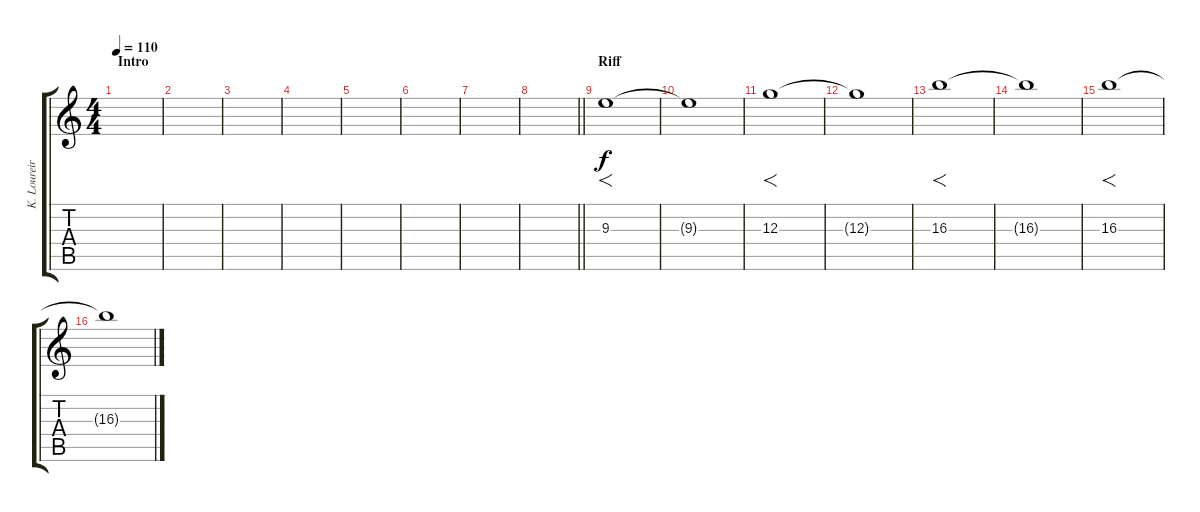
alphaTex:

\track ("K. Loureiro" "K. Loureir") {instrument overdrivenguitar}
\staff {score tabs}
\tuning (E4 B3 G3 D3 A2 E2) {hide}
\ts (4 4)
\section ("" "Intro")
\tempo 110
\clef g2
\ks c
|
|
|
|
|
|
|
\barLineRight lightlight
|
\section ("" "Riff")
9.3.1{f} |
9.3{t}.1 |
12.3.1{f} |
12.3{t}.1 |
16.3.1{f} |
16.3{t}.1 |
16.3.1{f} |
16.3{t}.1
